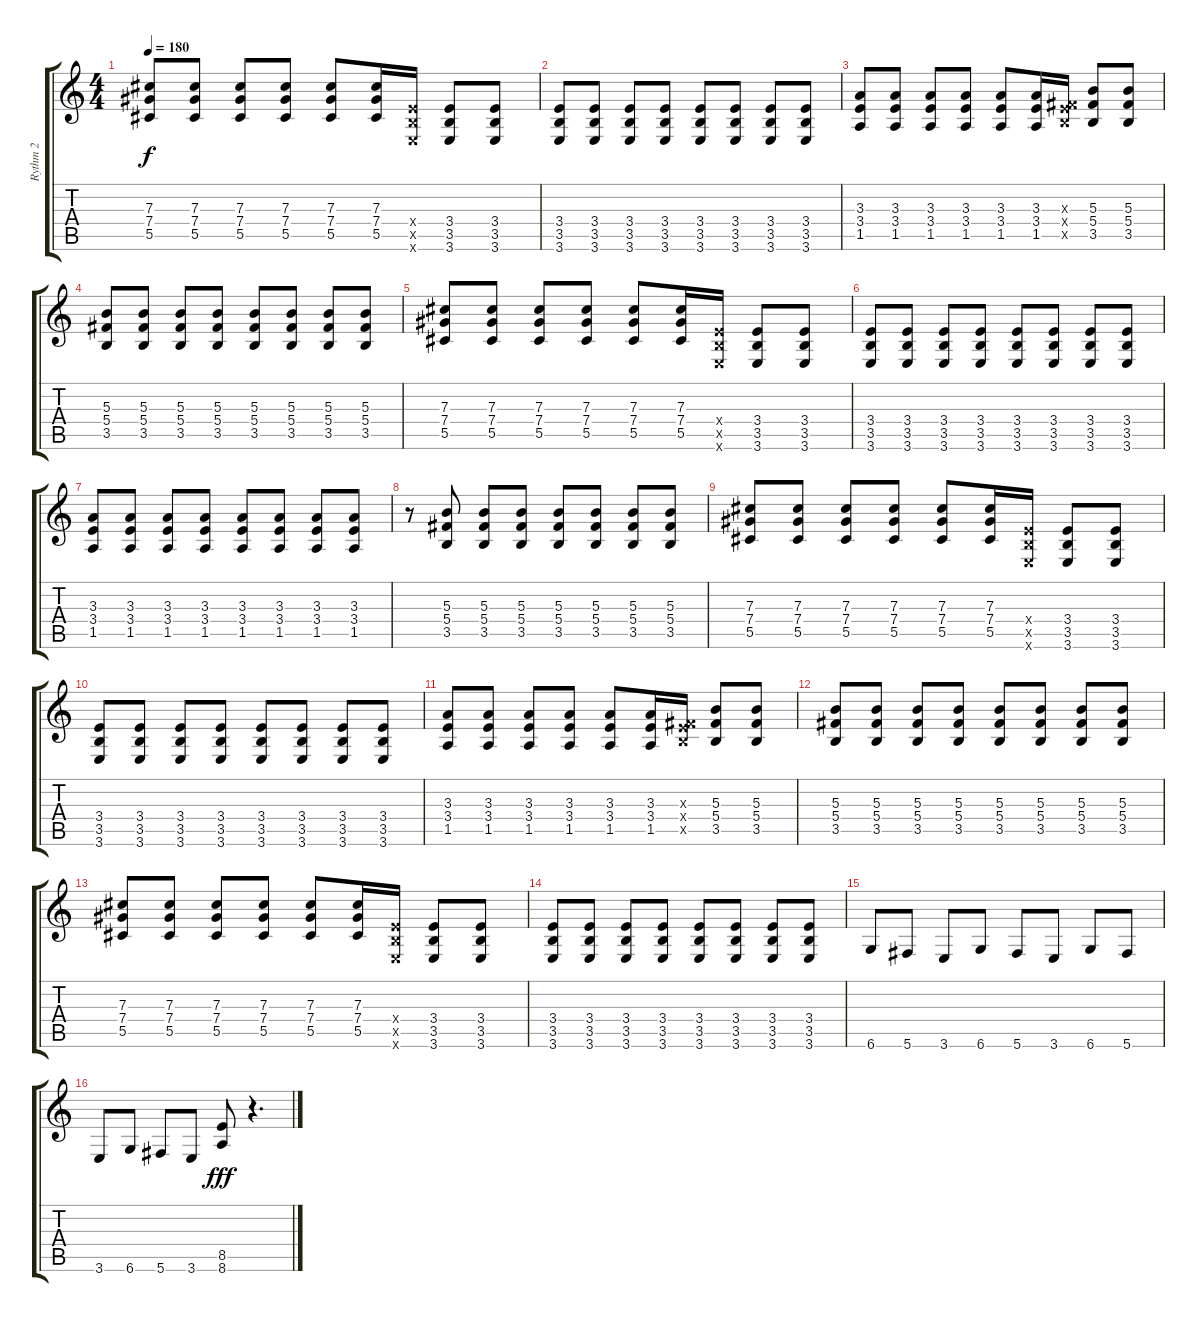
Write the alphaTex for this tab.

\track ("Rythm 2" "Rythm 2") {instrument distortionguitar}
\staff {score tabs}
\tuning (Eb4 Bb3 Gb3 Db3 Ab2 Db2) {hide}
\ts (4 4)
\tempo 180
\clef g2
\ks c
(7.3 7.4 5.5).8{dy f} (7.3 7.4 5.5).8 (7.3 7.4 5.5).8 (7.3 7.4 5.5).8 (7.3 7.4 5.5).8 (7.3 7.4 5.5).16 (3.4{x} 3.5{x} 3.6{x}).16 (3.4 3.5 3.6).8 (3.4 3.5 3.6).8 |
(3.4 3.5 3.6).8 (3.4 3.5 3.6).8 (3.4 3.5 3.6).8 (3.4 3.5 3.6).8 (3.4 3.5 3.6).8 (3.4 3.5 3.6).8 (3.4 3.5 3.6).8 (3.4 3.5 3.6).8 |
(3.3 3.4 1.5).8 (3.3 3.4 1.5).8 (3.3 3.4 1.5).8 (3.3 3.4 1.5).8 (3.3 3.4 1.5).8 (3.3 3.4 1.5).16 (0.3{x} 3.4{x} 3.5{x}).16 (5.3 5.4 3.5).8 (5.3 5.4 3.5).8 |
(5.3 5.4 3.5).8 (5.3 5.4 3.5).8 (5.3 5.4 3.5).8 (5.3 5.4 3.5).8 (5.3 5.4 3.5).8 (5.3 5.4 3.5).8 (5.3 5.4 3.5).8 (5.3 5.4 3.5).8 |
(7.3 7.4 5.5).8 (7.3 7.4 5.5).8 (7.3 7.4 5.5).8 (7.3 7.4 5.5).8 (7.3 7.4 5.5).8 (7.3 7.4 5.5).16 (3.4{x} 3.5{x} 3.6{x}).16 (3.4 3.5 3.6).8 (3.4 3.5 3.6).8 |
(3.4 3.5 3.6).8 (3.4 3.5 3.6).8 (3.4 3.5 3.6).8 (3.4 3.5 3.6).8 (3.4 3.5 3.6).8 (3.4 3.5 3.6).8 (3.4 3.5 3.6).8 (3.4 3.5 3.6).8 |
(3.3 3.4 1.5).8 (3.3 3.4 1.5).8 (3.3 3.4 1.5).8 (3.3 3.4 1.5).8 (3.3 3.4 1.5).8 (3.3 3.4 1.5).8 (3.3 3.4 1.5).8 (3.3 3.4 1.5).8 |
r.8 (5.3 5.4 3.5).8 (5.3 5.4 3.5).8 (5.3 5.4 3.5).8 (5.3 5.4 3.5).8 (5.3 5.4 3.5).8 (5.3 5.4 3.5).8 (5.3 5.4 3.5).8 |
(7.3 7.4 5.5).8 (7.3 7.4 5.5).8 (7.3 7.4 5.5).8 (7.3 7.4 5.5).8 (7.3 7.4 5.5).8 (7.3 7.4 5.5).16 (3.4{x} 3.5{x} 3.6{x}).16 (3.4 3.5 3.6).8 (3.4 3.5 3.6).8 |
(3.4 3.5 3.6).8 (3.4 3.5 3.6).8 (3.4 3.5 3.6).8 (3.4 3.5 3.6).8 (3.4 3.5 3.6).8 (3.4 3.5 3.6).8 (3.4 3.5 3.6).8 (3.4 3.5 3.6).8 |
(3.3 3.4 1.5).8 (3.3 3.4 1.5).8 (3.3 3.4 1.5).8 (3.3 3.4 1.5).8 (3.3 3.4 1.5).8 (3.3 3.4 1.5).16 (0.3{x} 3.4{x} 3.5{x}).16 (5.3 5.4 3.5).8 (5.3 5.4 3.5).8 |
(5.3 5.4 3.5).8 (5.3 5.4 3.5).8 (5.3 5.4 3.5).8 (5.3 5.4 3.5).8 (5.3 5.4 3.5).8 (5.3 5.4 3.5).8 (5.3 5.4 3.5).8 (5.3 5.4 3.5).8 |
(7.3 7.4 5.5).8 (7.3 7.4 5.5).8 (7.3 7.4 5.5).8 (7.3 7.4 5.5).8 (7.3 7.4 5.5).8 (7.3 7.4 5.5).16 (3.4{x} 3.5{x} 3.6{x}).16 (3.4 3.5 3.6).8 (3.4 3.5 3.6).8 |
(3.4 3.5 3.6).8 (3.4 3.5 3.6).8 (3.4 3.5 3.6).8 (3.4 3.5 3.6).8 (3.4 3.5 3.6).8 (3.4 3.5 3.6).8 (3.4 3.5 3.6).8 (3.4 3.5 3.6).8 |
6.6.8 5.6.8 3.6.8 6.6.8 5.6.8 3.6.8 6.6.8 5.6.8 |
3.6.8 6.6.8 5.6.8 3.6.8 (8.5 8.6).8{dy fff} r.4{d}
